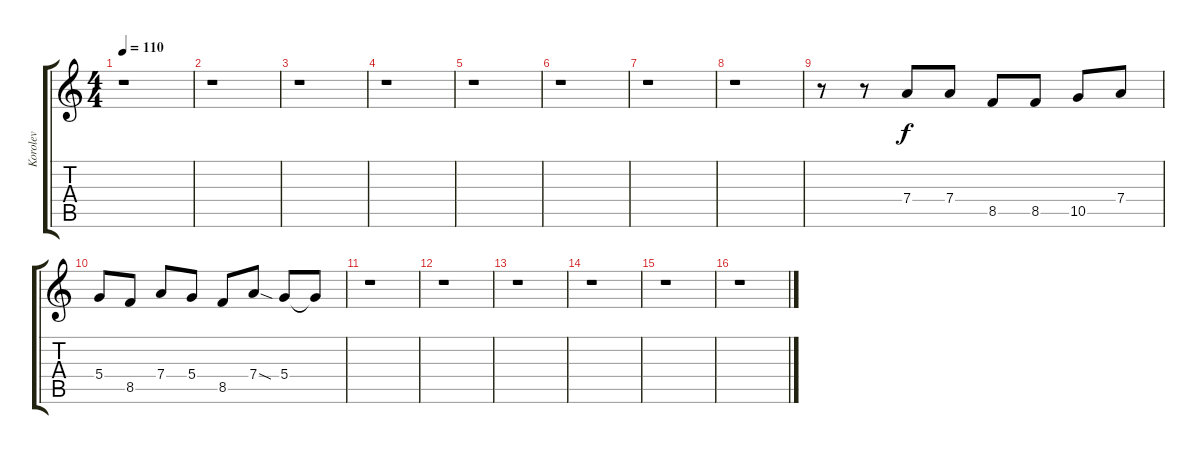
\track ("Korolev" "Korolev") {instrument electricguitarmuted}
\staff {score tabs}
\tuning (E4 B3 G3 D3 A2 E2) {hide}
\ts (4 4)
\tempo 110
\clef g2
\ks c
r.1{dy f instrument electricguitarmuted} |
r.1 |
r.1 |
r.1 |
r.1 |
r.1 |
r.1 |
r.1 |
r.8 r.8 7.4.8 7.4.8 8.5.8 8.5.8 10.5.8 7.4.8 |
5.4.8 8.5.8 7.4.8 5.4.8 8.5.8 7.4{sod}.8 5.4.8 5.4{t}.8 |
r.1 |
r.1 |
r.1 |
r.1 |
r.1 |
r.1
